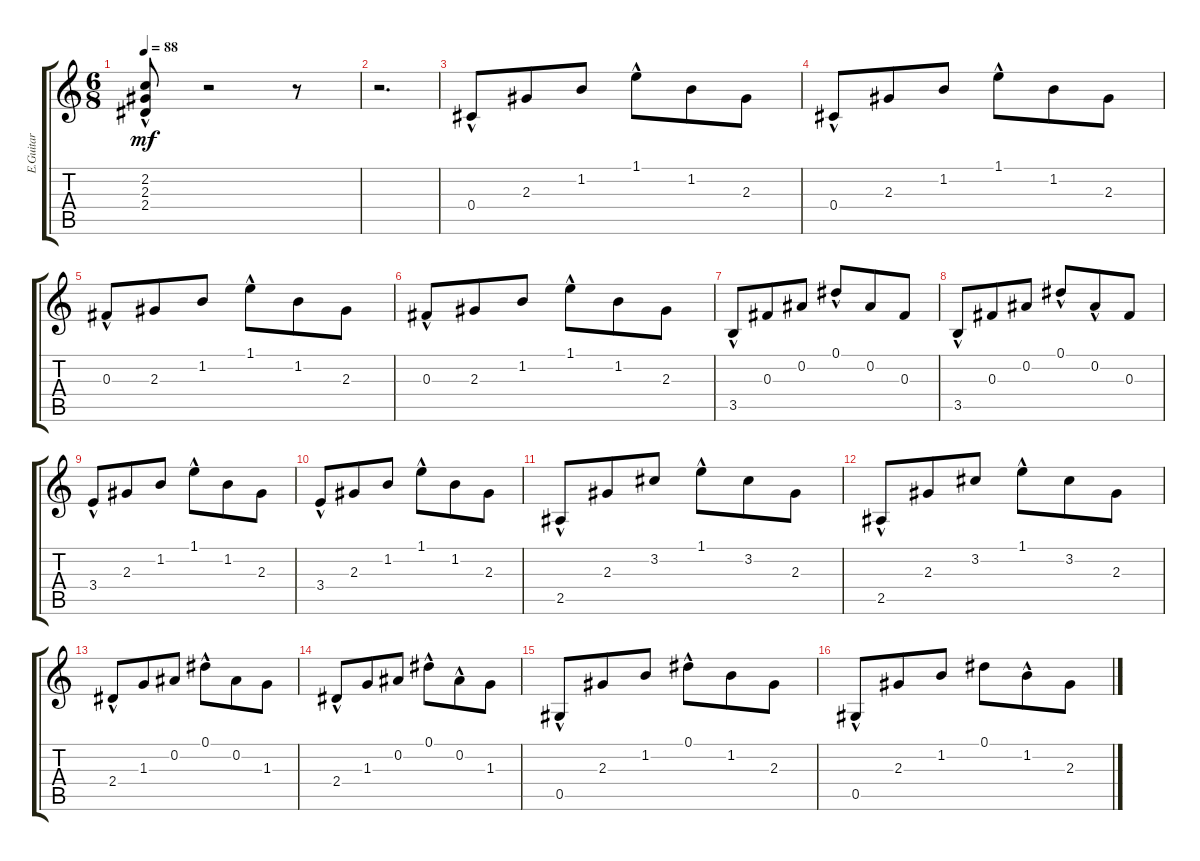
\track ("E.Guitar            " "E.Guitar  ") {instrument acousticguitarnylon}
\staff {score tabs}
\tuning (Eb4 Bb3 Gb3 Db3 Ab2 Eb2) {hide}
\ts (6 8)
\tempo 88
\clef g2
\ks c
(2.2{hac} 2.3 2.4{hac}).8{dy mf} r.2 r.8 |
r.2{d} |
0.4{hac}.8 2.3.8 1.2.8 1.1{hac}.8 1.2.8 2.3.8 |
0.4{hac}.8 2.3.8 1.2.8 1.1{hac}.8 1.2.8 2.3.8 |
0.3{hac}.8 2.3.8 1.2.8 1.1{hac}.8 1.2.8 2.3.8 |
0.3{hac}.8 2.3.8 1.2.8 1.1{hac}.8 1.2.8 2.3.8 |
3.5{hac}.8 0.3.8 0.2.8 0.1{hac}.8 0.2.8 0.3.8 |
3.5{hac}.8 0.3.8 0.2.8 0.1{hac}.8 0.2{hac}.8 0.3.8 |
3.4{hac}.8 2.3.8 1.2.8 1.1{hac}.8 1.2.8 2.3.8 |
3.4{hac}.8 2.3.8 1.2.8 1.1{hac}.8 1.2.8 2.3.8 |
2.5{hac}.8 2.3.8 3.2.8 1.1{hac}.8 3.2.8 2.3.8 |
2.5{hac}.8 2.3.8 3.2.8 1.1{hac}.8 3.2.8 2.3.8 |
2.4{hac}.8 1.3.8 0.2.8 0.1{hac}.8 0.2.8 1.3.8 |
2.4{hac}.8 1.3.8 0.2.8 0.1{hac}.8 0.2{hac}.8 1.3.8 |
0.5{hac}.8 2.3.8 1.2.8 0.1{hac}.8 1.2.8 2.3.8 |
0.5{hac}.8 2.3.8 1.2.8 0.1.8 1.2{hac}.8 2.3.8
